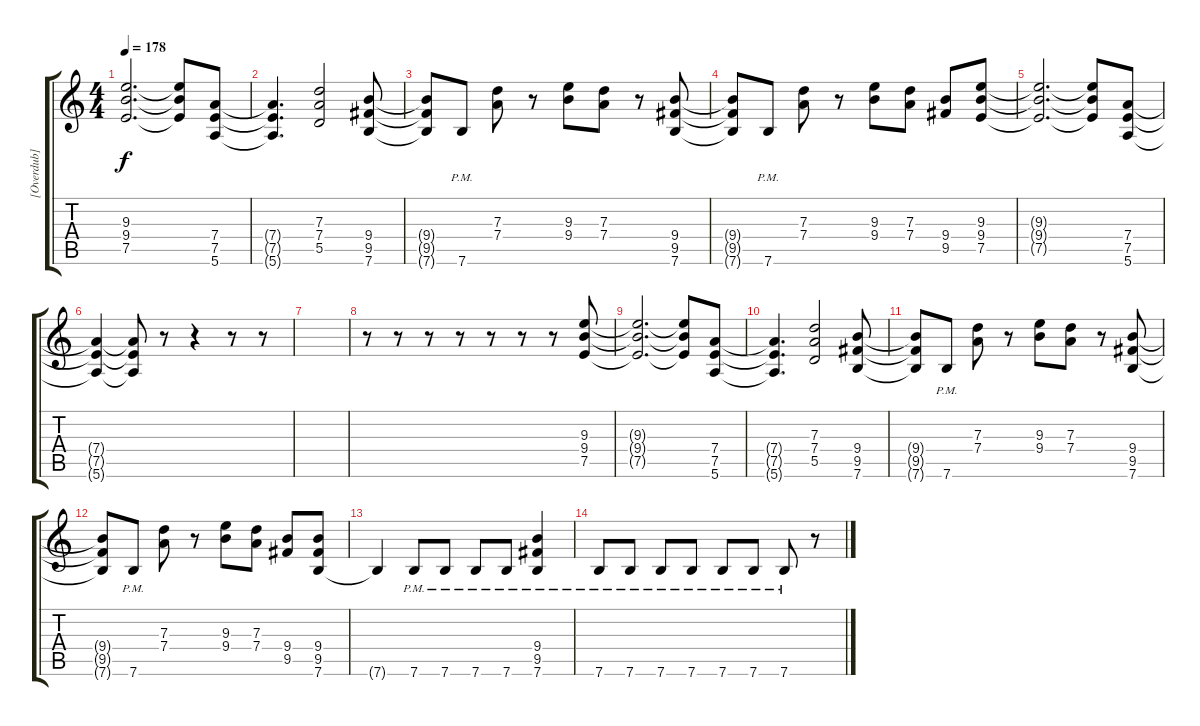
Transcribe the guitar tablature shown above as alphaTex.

\track ("[Overdub]" "[Overdub]") {instrument distortionguitar}
\staff {score tabs}
\tuning (E4 B3 G3 D3 A2 E2) {hide}
\ts (4 4)
\tempo 178
\clef g2
\ks c
(9.3{t} 9.4{t} 7.5{t}).2{d dy f} (9.3{t} 9.4{t} 7.5{t}).8 (7.4 7.5 5.6).8 |
(7.4{t} 7.5{t} 5.6{t}).4{d} (7.3 7.4 5.5).2 (9.4 9.5 7.6).8 |
(9.4{t} 9.5{t} 7.6{t}).8 7.6{pm}.8 (7.3 7.4).8 r.8 (9.3 9.4).8 (7.3 7.4).8 r.8 (9.4 9.5 7.6).8 |
(9.4{t} 9.5{t} 7.6{t}).8 7.6{pm}.8 (7.3 7.4).8 r.8 (9.3 9.4).8 (7.3 7.4).8 (9.4 9.5).8 (9.3 9.4 7.5).8 |
(9.3{t} 9.4{t} 7.5{t}).2{d} (9.3{t} 9.4{t} 7.5{t}).8 (7.4 7.5 5.6).8 |
(7.4{t} 7.5{t} 5.6{t}).4 (7.4{t} 7.5{t} 5.6{t}).8 r.8 r.4 r.8 r.8 |
|
r.8 r.8 r.8 r.8 r.8 r.8 r.8 (9.3 9.4 7.5).8 |
(9.3{t} 9.4{t} 7.5{t}).2{d} (9.3{t} 9.4{t} 7.5{t}).8 (7.4 7.5 5.6).8 |
(7.4{t} 7.5{t} 5.6{t}).4{d} (7.3 7.4 5.5).2 (9.4 9.5 7.6).8 |
(9.4{t} 9.5{t} 7.6{t}).8 7.6{pm}.8 (7.3 7.4).8 r.8 (9.3 9.4).8 (7.3 7.4).8 r.8 (9.4 9.5 7.6).8 |
(9.4{t} 9.5{t} 7.6{t}).8 7.6{pm}.8 (7.3 7.4).8 r.8 (9.3 9.4).8 (7.3 7.4).8 (9.4 9.5).8 (9.4 9.5 7.6).8 |
7.6{t}.4 7.6{pm}.8 7.6{pm}.8 7.6{pm}.8 7.6{pm}.8 (9.4 9.5 7.6{pm}).4 |
7.6{pm}.8 7.6{pm}.8 7.6{pm}.8 7.6{pm}.8 7.6{pm}.8 7.6{pm}.8 7.6{pm}.8 r.8
